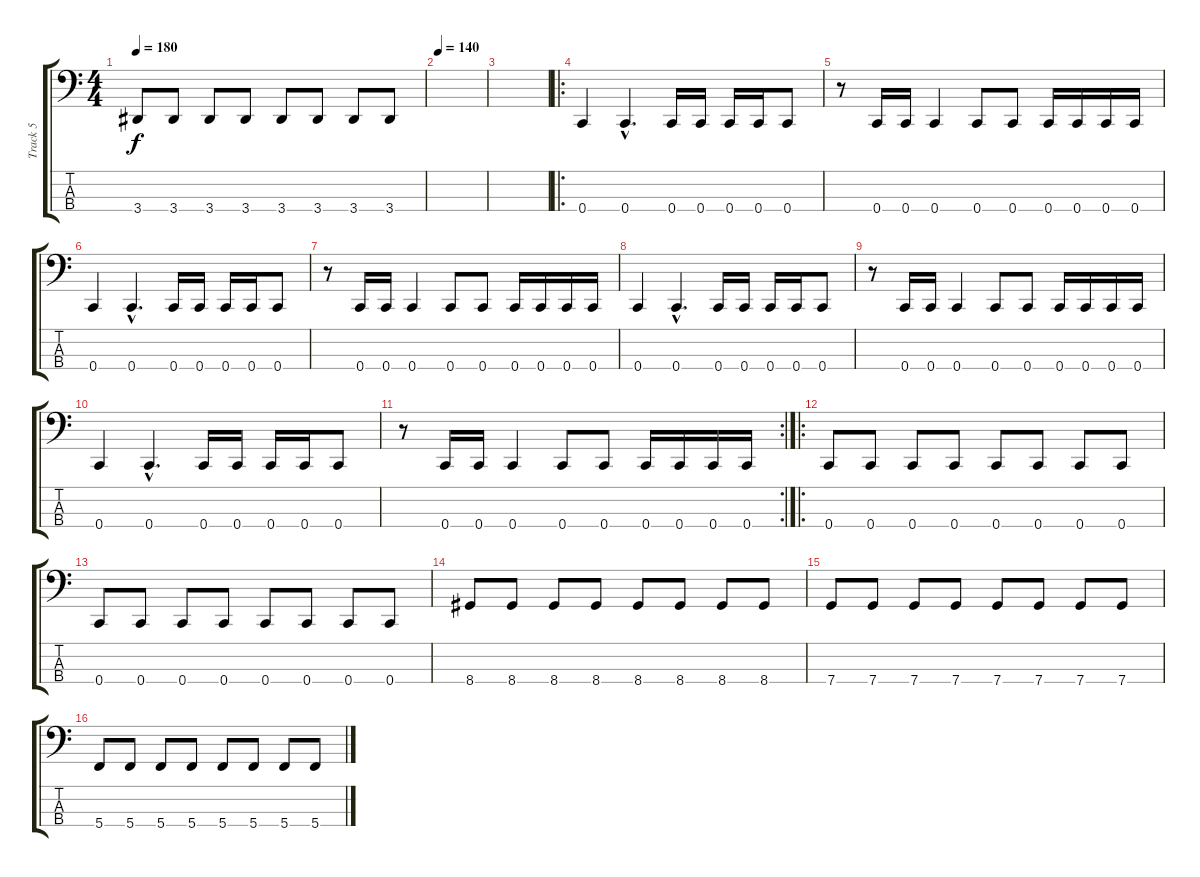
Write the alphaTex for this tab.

\track ("Track 5" "Track 5") {instrument electricbassfinger}
\staff {score tabs}
\tuning (F2 C2 G1 C1) {hide}
\ts (4 4)
\tempo 180
\clef f4
\ks c
3.4.8{dy f} 3.4.8 3.4.8 3.4.8 3.4.8 3.4.8 3.4.8 3.4.8 |
\tempo 140
|
|
\ro
0.4.4 0.4{hac}.4{d} 0.4.16 0.4.16 0.4.16 0.4.16 0.4.8 |
r.8 0.4.16 0.4.16 0.4.4 0.4.8 0.4.8 0.4.16 0.4.16 0.4.16 0.4.16 |
0.4.4 0.4{hac}.4{d} 0.4.16 0.4.16 0.4.16 0.4.16 0.4.8 |
r.8 0.4.16 0.4.16 0.4.4 0.4.8 0.4.8 0.4.16 0.4.16 0.4.16 0.4.16 |
0.4.4 0.4{hac}.4{d} 0.4.16 0.4.16 0.4.16 0.4.16 0.4.8 |
r.8 0.4.16 0.4.16 0.4.4 0.4.8 0.4.8 0.4.16 0.4.16 0.4.16 0.4.16 |
0.4.4 0.4{hac}.4{d} 0.4.16 0.4.16 0.4.16 0.4.16 0.4.8 |
\rc 2
r.8 0.4.16 0.4.16 0.4.4 0.4.8 0.4.8 0.4.16 0.4.16 0.4.16 0.4.16 |
\ro
0.4.8 0.4.8 0.4.8 0.4.8 0.4.8 0.4.8 0.4.8 0.4.8 |
0.4.8 0.4.8 0.4.8 0.4.8 0.4.8 0.4.8 0.4.8 0.4.8 |
8.4.8 8.4.8 8.4.8 8.4.8 8.4.8 8.4.8 8.4.8 8.4.8 |
7.4.8 7.4.8 7.4.8 7.4.8 7.4.8 7.4.8 7.4.8 7.4.8 |
5.4.8 5.4.8 5.4.8 5.4.8 5.4.8 5.4.8 5.4.8 5.4.8
